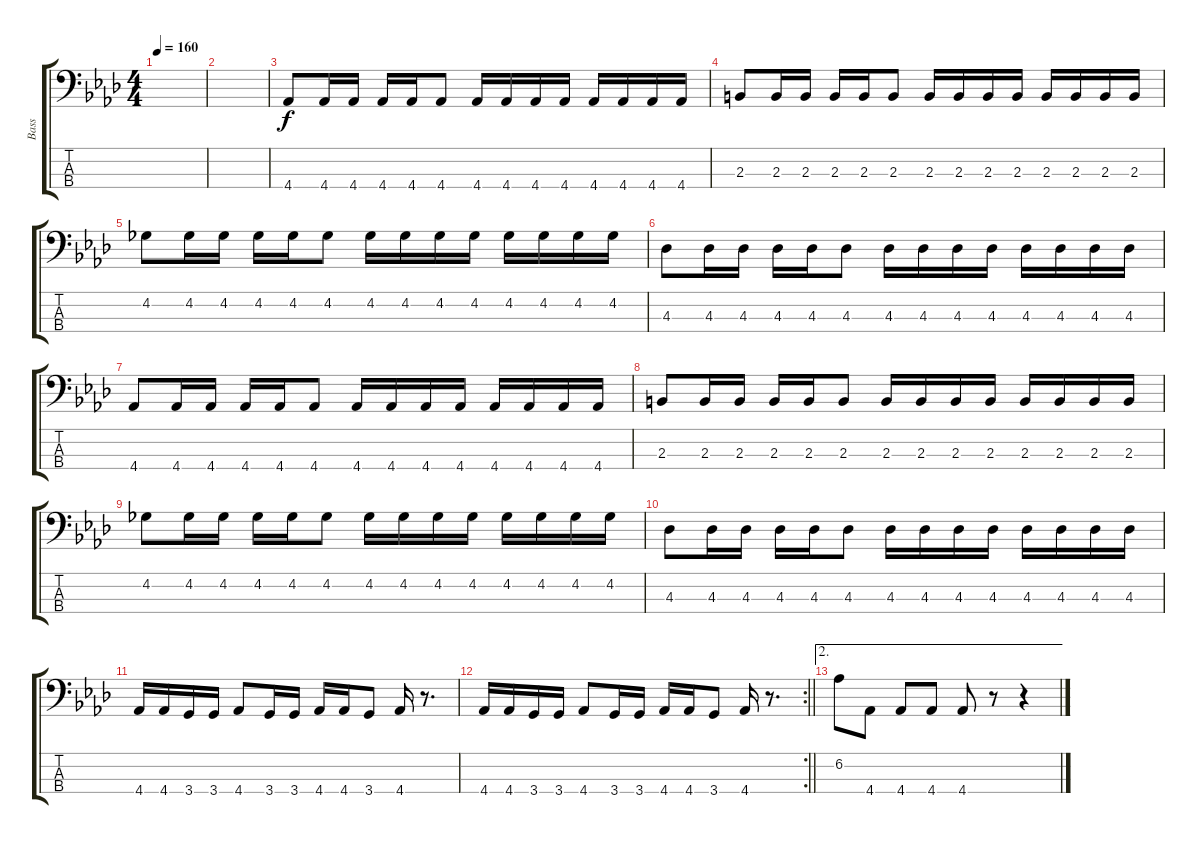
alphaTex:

\track ("Bass" "Bass") {instrument electricbasspick}
\staff {score tabs}
\tuning (G2 D2 A1 E1) {hide}
\ts (4 4)
\tempo 160
\clef f4
\ks ab
|
|
4.4.8 4.4.16 4.4.16 4.4.16 4.4.16 4.4.8 4.4.16 4.4.16 4.4.16 4.4.16 4.4.16 4.4.16 4.4.16 4.4.16 |
2.3.8 2.3.16 2.3.16 2.3.16 2.3.16 2.3.8 2.3.16 2.3.16 2.3.16 2.3.16 2.3.16 2.3.16 2.3.16 2.3.16 |
4.2.8 4.2.16 4.2.16 4.2.16 4.2.16 4.2.8 4.2.16 4.2.16 4.2.16 4.2.16 4.2.16 4.2.16 4.2.16 4.2.16 |
4.3.8 4.3.16 4.3.16 4.3.16 4.3.16 4.3.8 4.3.16 4.3.16 4.3.16 4.3.16 4.3.16 4.3.16 4.3.16 4.3.16 |
4.4.8 4.4.16 4.4.16 4.4.16 4.4.16 4.4.8 4.4.16 4.4.16 4.4.16 4.4.16 4.4.16 4.4.16 4.4.16 4.4.16 |
2.3.8 2.3.16 2.3.16 2.3.16 2.3.16 2.3.8 2.3.16 2.3.16 2.3.16 2.3.16 2.3.16 2.3.16 2.3.16 2.3.16 |
4.2.8 4.2.16 4.2.16 4.2.16 4.2.16 4.2.8 4.2.16 4.2.16 4.2.16 4.2.16 4.2.16 4.2.16 4.2.16 4.2.16 |
4.3.8 4.3.16 4.3.16 4.3.16 4.3.16 4.3.8 4.3.16 4.3.16 4.3.16 4.3.16 4.3.16 4.3.16 4.3.16 4.3.16 |
4.4.16 4.4.16 3.4.16 3.4.16 4.4.8 3.4.16 3.4.16 4.4.16 4.4.16 3.4.8 4.4.16 r.8{d} |
\rc 2
\barLineRight lightlight
4.4.16 4.4.16 3.4.16 3.4.16 4.4.8 3.4.16 3.4.16 4.4.16 4.4.16 3.4.8 4.4.16 r.8{d} |
\ae 2
6.2.8 4.4.8 4.4.8 4.4.8 4.4.8 r.8 r.4
